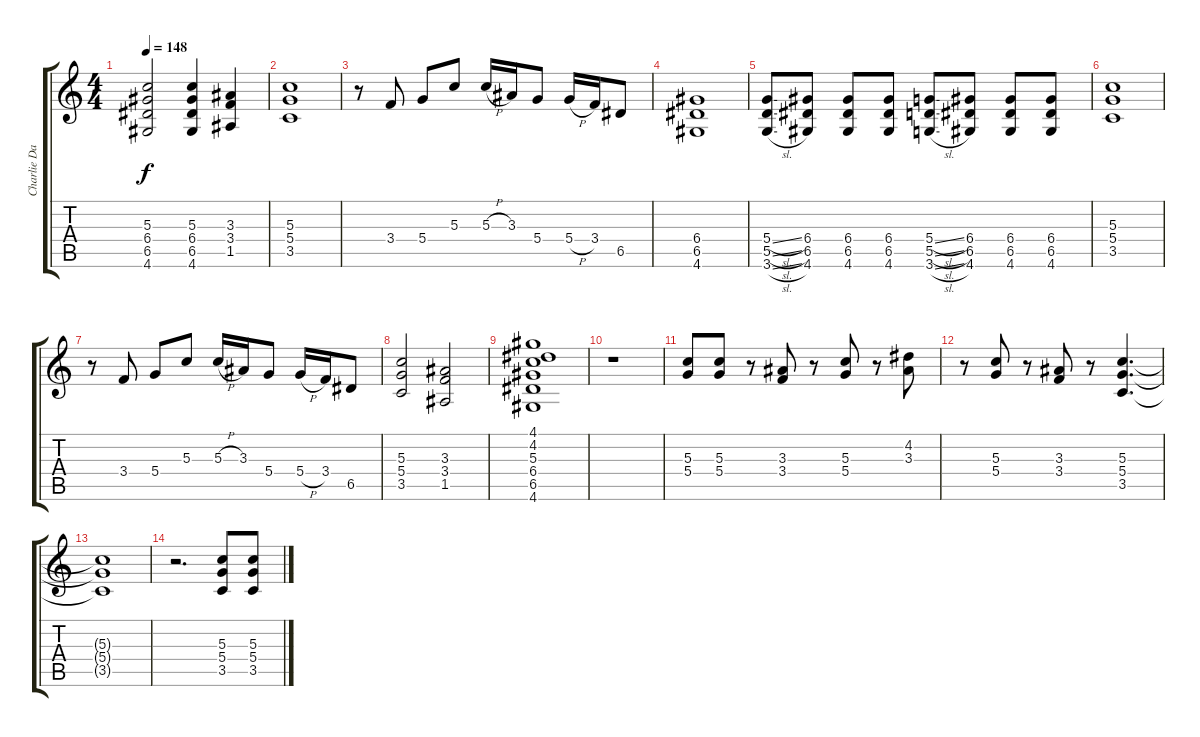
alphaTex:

\track ("Charlie Daniels Guitar" "Charlie Da") {instrument overdrivenguitar}
\staff {score tabs}
\tuning (E4 B3 G3 D3 A2 E2) {hide}
\ts (4 4)
\tempo 148
\clef g2
\ks c
(5.3 6.4 6.5 4.6).2{dy f} (5.3 6.4 6.5 4.6).4 (3.3 3.4 1.5).4 |
(5.3 5.4 3.5).1{volume 12 balance 0} |
r.8 3.4.8 5.4.8 5.3.8 5.3{h}.16 3.3.16 5.4.8 5.4{h}.16 3.4.16 6.5.8 |
(6.4 6.5 4.6).1 |
(5.4{sl} 5.5{sl} 3.6{sl}).8 (6.4 6.5 4.6).8 (6.4 6.5 4.6).8 (6.4 6.5 4.6).8 (5.4{sl} 5.5{sl} 3.6{sl}).8 (6.4 6.5 4.6).8 (6.4 6.5 4.6).8 (6.4 6.5 4.6).8 |
(5.3 5.4 3.5).1 |
r.8 3.4.8 5.4.8 5.3.8 5.3{h}.16 3.3.16 5.4.8 5.4{h}.16 3.4.16 6.5.8 |
(5.3 5.4 3.5).2 (3.3 3.4 1.5).2 |
(4.1 4.2 5.3 6.4 6.5 4.6).1 |
r.1 |
(5.3 5.4).8 (5.3 5.4).8 r.8 (3.3 3.4).8 r.8 (5.3 5.4).8 r.8 (4.2 3.3).8 |
r.8 (5.3 5.4).8 r.8 (3.3 3.4).8 r.8 (5.3 5.4 3.5).4{d} |
(5.3{t} 5.4{t} 3.5{t}).1 |
r.2{d} (5.3 5.4 3.5).8 (5.3 5.4 3.5).8
